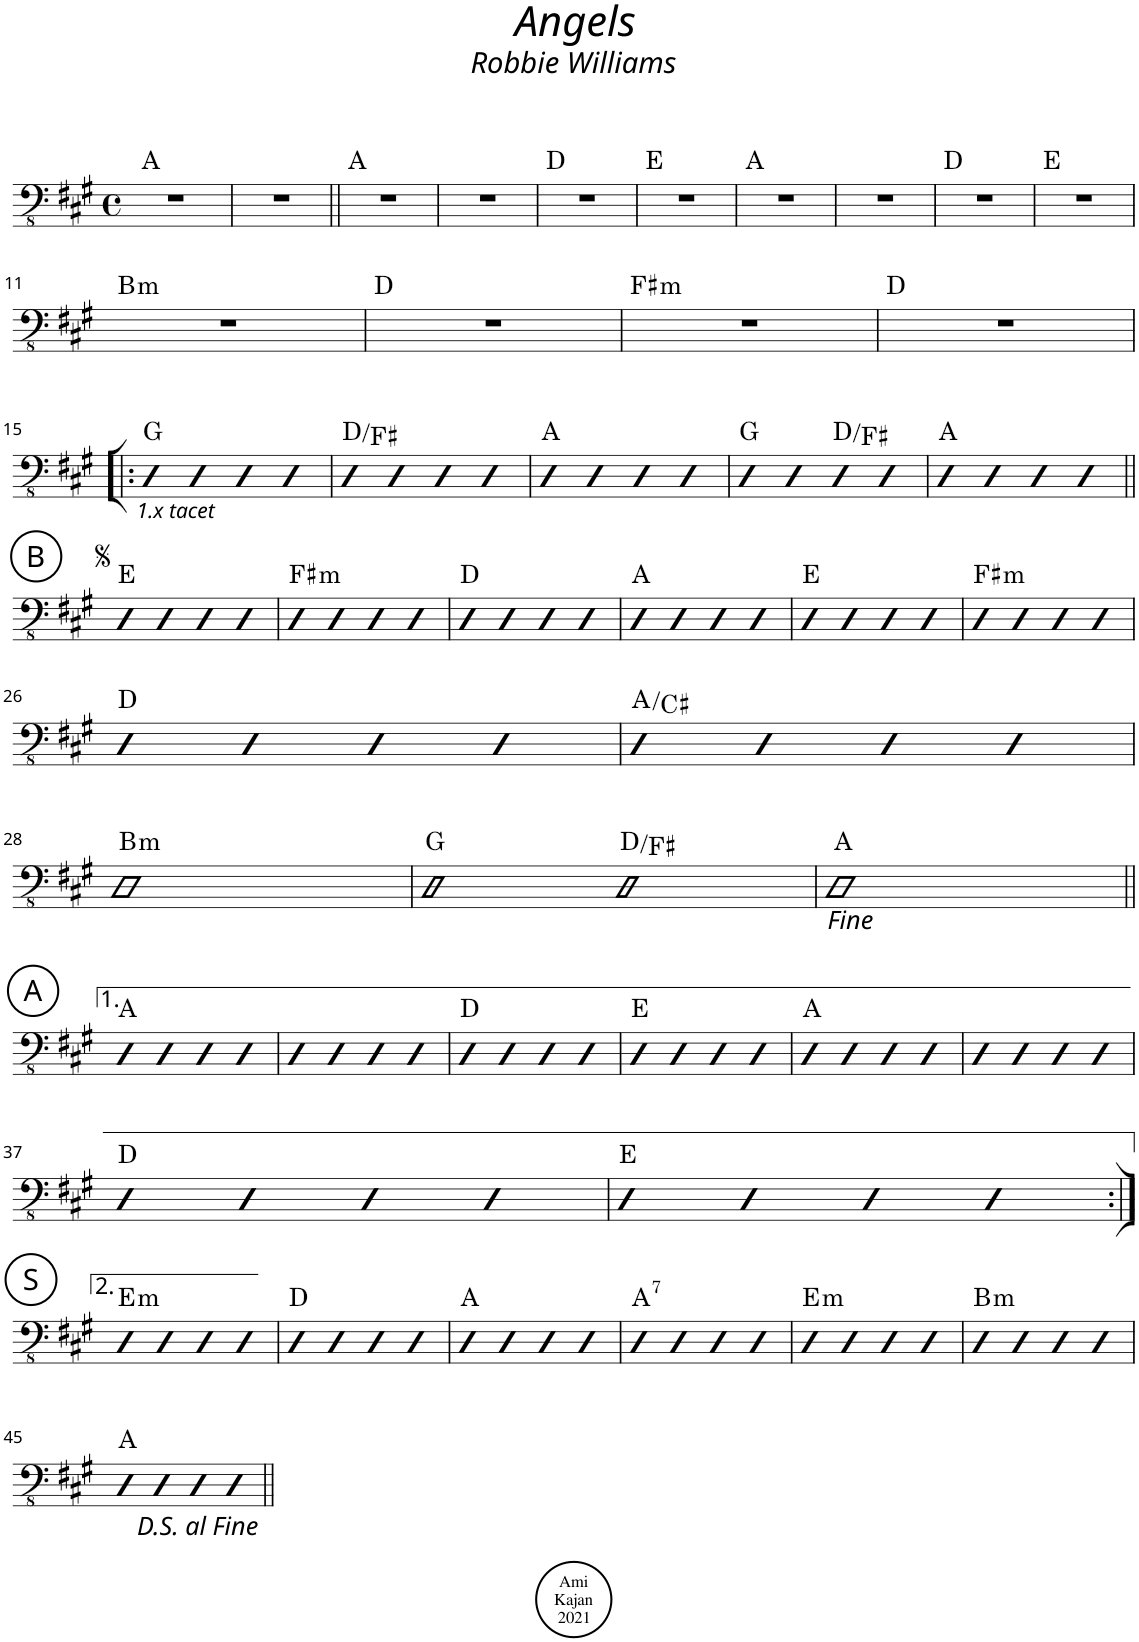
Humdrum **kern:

**kern	**harte
*part1	*part1
*staff1	*
*I"Acoustic Bass	*
*I'Bass	*
*clefFv4	*
*k[f#c#g#]	*
*M4/4	*
*met(c)	*
=1	=1
1r	A:maj
=2	=2
1r	.
=3||	=3||
1r	A:maj
=4	=4
1r	.
=5	=5
1r	D:maj
=6	=6
1r	E:maj
=7	=7
1r	A:maj
=8	=8
1r	.
=9	=9
1r	D:maj
=10	=10
1r	E:maj
!!LO:LB:g=z
=11	=11
!	!LO:H:kt=m
1r	B:min
=12	=12
1r	D:maj
=13	=13
!	!LO:H:kt=m
1r	F#:min
=14	=14
1r	D:maj
!!LO:LB:g=z
=15!|:	=15!|:
!LO:TX:b:i:t=1.x tacet	!
4GG#	G:maj
4GG#	.
4GG#	.
4GG#	.
=16	=16
4GG#	D:maj/3
4GG#	.
4GG#	.
4GG#	.
=17	=17
4GG#	A:maj
4GG#	.
4GG#	.
4GG#	.
=18	=18
4GG#	G:maj
4GG#	.
4GG#	D:maj/3
4GG#	.
=19	=19
4GG#	A:maj
4GG#	.
4GG#	.
4GG#	.
!!LO:LB:g=z
!!LO:REH:place=s1:a:cj:enc=circle:fs=14:t=B
=20||	=20||
4GG#	E:maj
4GG#	.
4GG#	.
4GG#	.
=21	=21
!	!LO:H:kt=m
4GG#	F#:min
4GG#	.
4GG#	.
4GG#	.
=22	=22
4GG#	D:maj
4GG#	.
4GG#	.
4GG#	.
=23	=23
4GG#	A:maj
4GG#	.
4GG#	.
4GG#	.
=24	=24
4GG#	E:maj
4GG#	.
4GG#	.
4GG#	.
=25	=25
!	!LO:H:kt=m
4GG#	F#:min
4GG#	.
4GG#	.
4GG#	.
!!LO:LB:g=z
=26	=26
4GG#	D:maj
4GG#	.
4GG#	.
4GG#	.
=27	=27
4GG#	A:maj/3
4GG#	.
4GG#	.
4GG#	.
!!LO:LB:g=z
=28	=28
!	!LO:H:kt=m
1GG#	B:min
=29	=29
2GG#	G:maj
2GG#	D:maj/3
=30	=30
1GG#	A:maj
!!LO:LB:g=z
!!LO:REH:place=s1:a:cj:enc=circle:fs=14:t=A
=31||	=31||
4GG#	A:maj
4GG#	.
4GG#	.
4GG#	.
=32	=32
4GG#	.
4GG#	.
4GG#	.
4GG#	.
=33	=33
4GG#	D:maj
4GG#	.
4GG#	.
4GG#	.
=34	=34
4GG#	E:maj
4GG#	.
4GG#	.
4GG#	.
=35	=35
4GG#	A:maj
4GG#	.
4GG#	.
4GG#	.
=36	=36
4GG#	.
4GG#	.
4GG#	.
4GG#	.
!!LO:LB:g=z
=37	=37
4GG#	D:maj
4GG#	.
4GG#	.
4GG#	.
=38	=38
4GG#	E:maj
4GG#	.
4GG#	.
4GG#	.
!!LO:LB:g=z
!!LO:REH:place=s1:a:cj:enc=circle:fs=14:t=S
=39:|!	=39:|!
!	!LO:H:kt=m
4GG#	E:min
4GG#	.
4GG#	.
4GG#	.
=40	=40
4GG#	D:maj
4GG#	.
4GG#	.
4GG#	.
=41	=41
4GG#	A:maj
4GG#	.
4GG#	.
4GG#	.
=42	=42
!	!LO:H:kt=7
4GG#	A:7
4GG#	.
4GG#	.
4GG#	.
=43	=43
!	!LO:H:kt=m
4GG#	E:min
4GG#	.
4GG#	.
4GG#	.
=44	=44
!	!LO:H:kt=m
4GG#	B:min
4GG#	.
4GG#	.
4GG#	.
!!LO:LB:g=z
=45	=45
4GG#	A:maj
4GG#	.
4GG#	.
4GG#	.
=||	=||
*-	*-
